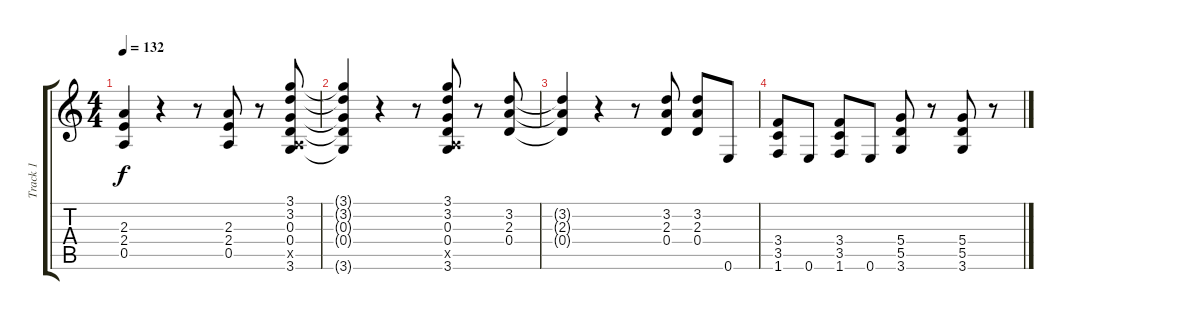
\track ("Track 1" "Track 1") {instrument distortionguitar}
\staff {score tabs}
\tuning (E4 B3 G3 D3 A2 E2) {hide}
\ts (4 4)
\tempo 132
\clef g2
\ks c
(2.3 2.4 0.5).4{dy f} r.4 r.8 (2.3 2.4 0.5).8 r.8 (3.1 3.2 0.3 0.4 0.5{x} 3.6).8 |
(3.1{t} 3.2{t} 0.3{t} 0.4{t} 3.6{t}).4 r.4 r.8 (3.1 3.2 0.3 0.4 0.5{x} 3.6).8 r.8 (3.2 2.3 0.4).8 |
(3.2{t} 2.3{t} 0.4{t}).4 r.4 r.8 (3.2 2.3 0.4).8 (3.2 2.3 0.4).8 0.6.8 |
(3.4 3.5 1.6).8 0.6.8 (3.4 3.5 1.6).8 0.6.8 (5.4 5.5 3.6).8 r.8 (5.4 5.5 3.6).8 r.8
